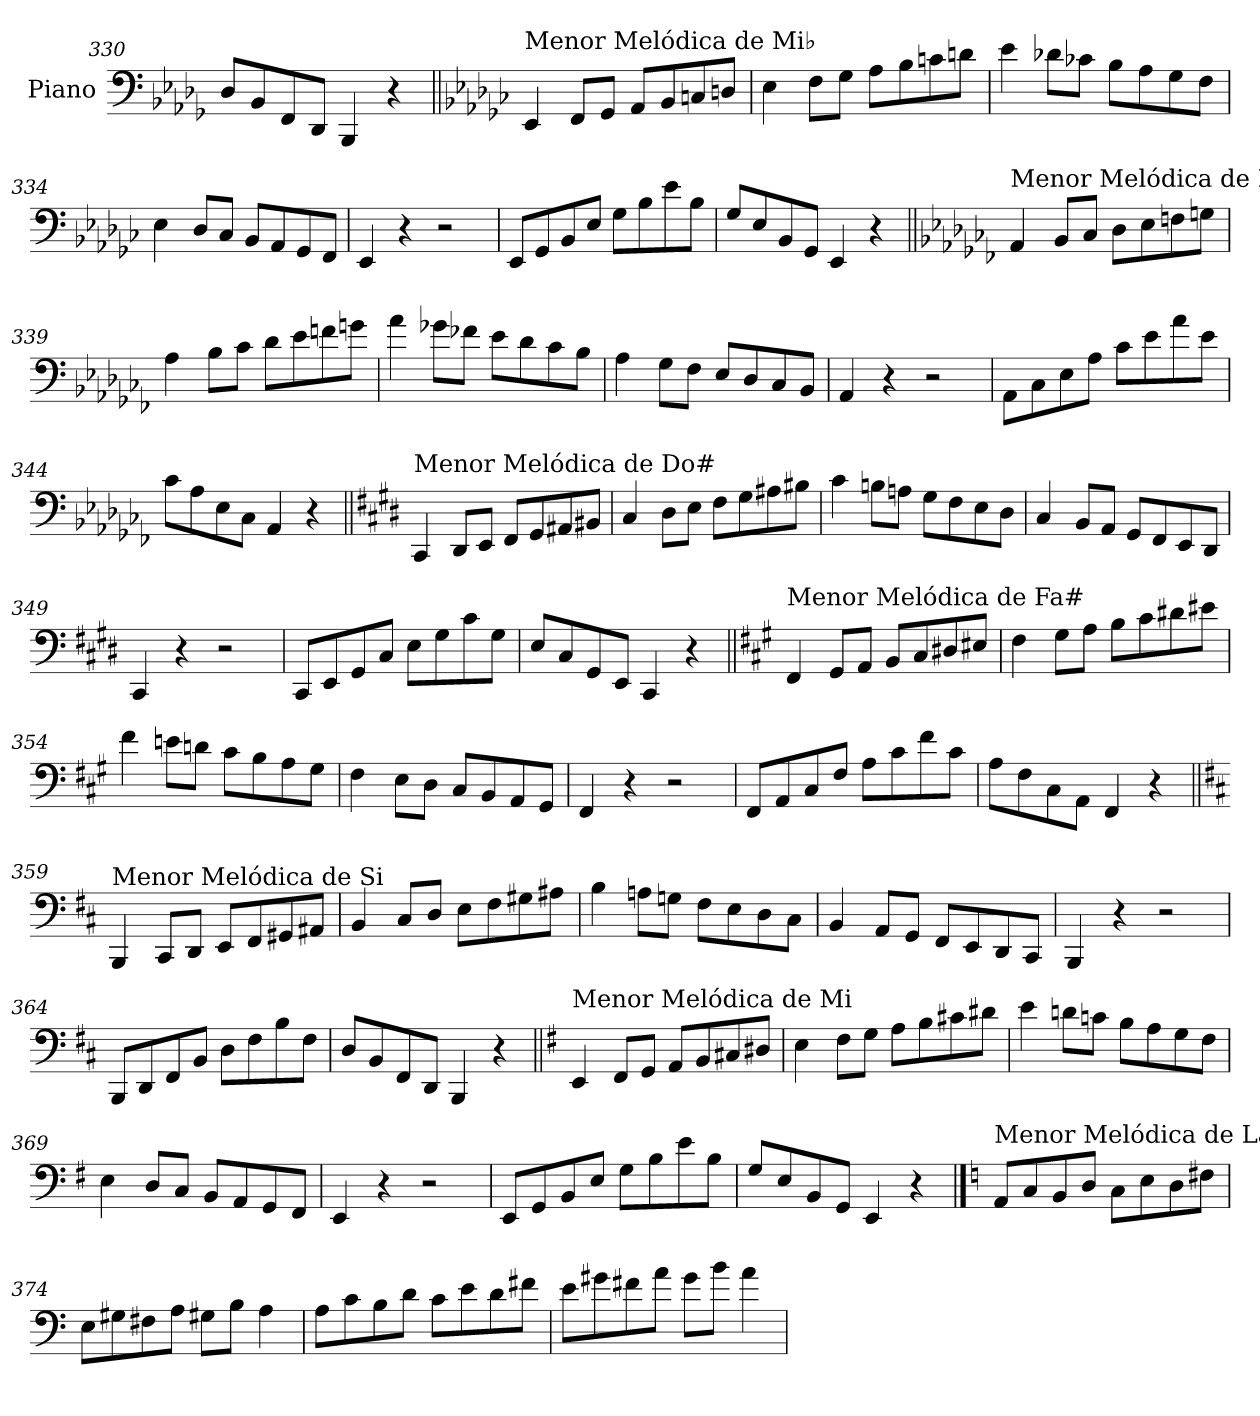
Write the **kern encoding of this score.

**kern
*part1
*staff1
*I"Piano
*I'Pno.
*clefF4
*k[b-e-a-d-g-]
=330
8D-/L
8BB-/
8FF/
8DD-/J
4BBB-/
4r
!!LO:LB:g=z
=331||
*k[b-e-a-d-g-c-]
!LO:TX:a:t=Menor Melódica de Mi♭
4EE-/
8FF/L
8GG-/J
8AA-/L
8BB-/
8Cn/
8Dn/J
=332
4E-\
8F\L
8G-\J
8A-\L
8B-\
8cn\
8dn\J
=333
4e-\
8d-X\L
8c-X\J
8B-\L
8A-\
8G-\
8F\J
=334
4E-\
8D-/L
8C-/J
8BB-/L
8AA-/
8GG-/
8FF/J
=335
4EE-/
4r
2r
=336
8EE-/L
8GG-/
8BB-/
8E-/J
8G-\L
8B-\
8e-\
8B-\J
=337
8G-/L
8E-/
8BB-/
8GG-/J
4EE-/
4r
!!LO:LB:g=z
=338||
*k[b-e-a-d-g-c-f-]
!LO:TX:a:t=Menor Melódica de La♭
4AA-/
8BB-/L
8C-/J
8D-\L
8E-\
8Fn\
8Gn\J
=339
4A-\
8B-\L
8c-\J
8d-\L
8e-\
8fn\
8gn\J
=340
4a-\
8g-X\L
8f-X\J
8e-\L
8d-\
8c-\
8B-\J
=341
4A-\
8G-\L
8F-\J
8E-/L
8D-/
8C-/
8BB-/J
=342
4AA-/
4r
2r
=343
8AA-\L
8C-\
8E-\
8A-\J
8c-\L
8e-\
8a-\
8e-\J
=344
8c-\L
8A-\
8E-\
8C-\J
4AA-/
4r
!!LO:LB:g=z
=345||
*k[f#c#g#d#]
!LO:TX:a:t=Menor Melódica de Do#
4CC#/
8DD#/L
8EE/J
8FF#/L
8GG#/
8AA#X/
8BB#X/J
=346
4C#/
8D#\L
8E\J
8F#\L
8G#\
8A#X\
8B#X\J
=347
4c#\
8Bn\L
8An\J
8G#\L
8F#\
8E\
8D#\J
=348
4C#/
8BB/L
8AA/J
8GG#/L
8FF#/
8EE/
8DD#/J
=349
4CC#/
4r
2r
=350
8CC#/L
8EE/
8GG#/
8C#/J
8E\L
8G#\
8c#\
8G#\J
=351
8E/L
8C#/
8GG#/
8EE/J
4CC#/
4r
!!LO:LB:g=z
=352||
*k[f#c#g#]
!LO:TX:a:t=Menor Melódica de Fa#
4FF#/
8GG#/L
8AA/J
8BB/L
8C#/
8D#X/
8E#X/J
=353
4F#\
8G#\L
8A\J
8B\L
8c#\
8d#X\
8e#X\J
=354
4f#\
8en\L
8dn\J
8c#\L
8B\
8A\
8G#\J
=355
4F#\
8E\L
8D\J
8C#/L
8BB/
8AA/
8GG#/J
=356
4FF#/
4r
2r
=357
8FF#/L
8AA/
8C#/
8F#/J
8A\L
8c#\
8f#\
8c#\J
=358
8A\L
8F#\
8C#\
8AA\J
4FF#/
4r
!!LO:LB:g=z
=359||
*k[f#c#]
!LO:TX:a:t=Menor Melódica de Si
4BBB/
8CC#/L
8DD/J
8EE/L
8FF#/
8GG#X/
8AA#X/J
=360
4BB/
8C#/L
8D/J
8E\L
8F#\
8G#X\
8A#X\J
=361
4B\
8An\L
8Gn\J
8F#\L
8E\
8D\
8C#\J
=362
4BB/
8AA/L
8GG/J
8FF#/L
8EE/
8DD/
8CC#/J
=363
4BBB/
4r
2r
=364
8BBB/L
8DD/
8FF#/
8BB/J
8D\L
8F#\
8B\
8F#\J
=365
8D/L
8BB/
8FF#/
8DD/J
4BBB/
4r
!!LO:LB:g=z
=366||
*k[f#]
!LO:TX:a:t=Menor Melódica de Mi
4EE/
8FF#/L
8GG/J
8AA/L
8BB/
8C#X/
8D#X/J
=367
4E\
8F#\L
8G\J
8A\L
8B\
8c#X\
8d#X\J
=368
4e\
8dn\L
8cn\J
8B\L
8A\
8G\
8F#\J
=369
4E\
8D/L
8C/J
8BB/L
8AA/
8GG/
8FF#/J
=370
4EE/
4r
2r
=371
8EE/L
8GG/
8BB/
8E/J
8G\L
8B\
8e\
8B\J
=372
8G/L
8E/
8BB/
8GG/J
4EE/
4r
!!LO:PB:g=z
==373
*k[]
!LO:TX:a:t=Menor Melódica de La
8AA/L
8C/
8BB/
8D/J
8C\L
8E\
8D\
8F#X\J
=374
8E\L
8G#X\
8F#X\
8A\J
8G#X\L
8B\J
4A\
=375
8A\L
8c\
8B\
8d\J
8c\L
8e\
8d\
8f#X\J
=376
8e\L
8g#X\
8f#X\
8a\J
8g#\L
8b\J
4a\
=
*-
